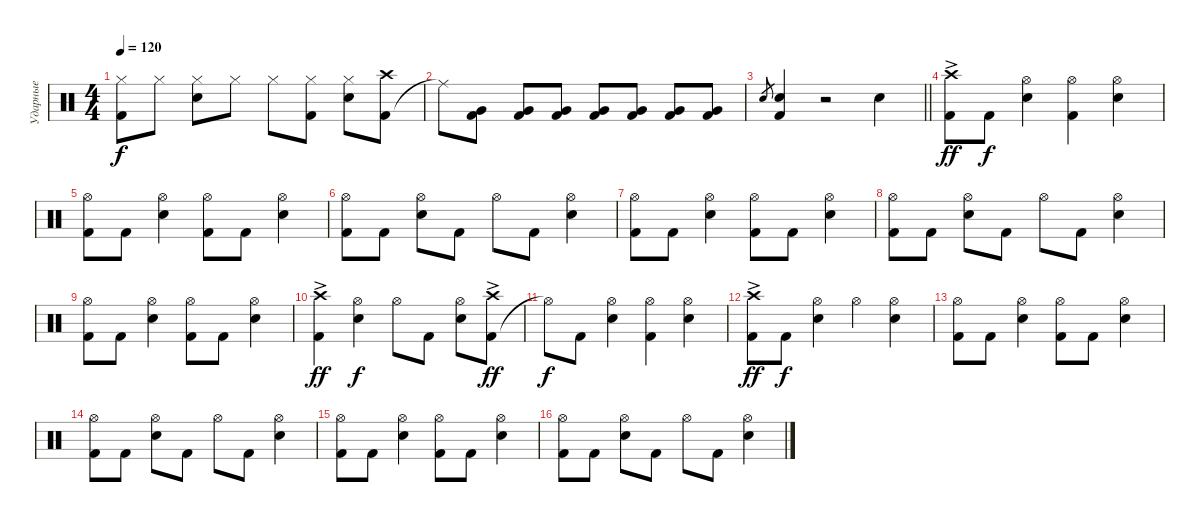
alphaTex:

\track ("Ударные" "Ударные") {instrument percussion}
\staff {score}
\articulation defaults
\ts (4 4)
\tempo 120
\clef neutral
\ks c
("Kick (hit) 2" "Hi-Hat (closed)").8{dy f} "Hi-Hat (closed)".8 ("Snare (hit) 2" "Hi-Hat (closed)").8 "Hi-Hat (closed)".8 "Hi-Hat (closed)".8 ("Kick (hit) 2" "Hi-Hat (closed)").8 ("Snare (hit) 2" "Hi-Hat (closed)").8 ("Kick (hit) 2" "Crash high (hit)").8 |
"Ride (middle)"{t}.8 ("Kick (hit) 2" "Very Low Tom (hit)").8 ("Kick (hit) 2" "Very Low Tom (hit)").8 ("Kick (hit) 2" "Very Low Tom (hit)").8 ("Kick (hit) 2" "Very Low Tom (hit)").8 ("Kick (hit) 2" "Very Low Tom (hit)").8 ("Kick (hit) 2" "Very Low Tom (hit)").8 ("Kick (hit) 2" "Very Low Tom (hit)").8 |
\barLineRight lightlight "Snare (hit) 2".8{gr}
("Kick (hit) 2" "Snare (hit) 2").4 r.2 "Snare (hit) 2".4 |
\section ("" "")
("Kick (hit) 2" "Crash high (hit)"{ac}).8{dy ff} "Kick (hit) 2".8{dy f} ("Snare (hit) 2" "Hi-Hat (open)").4 ("Kick (hit) 2" "Hi-Hat (open)").4 ("Snare (hit) 2" "Hi-Hat (open)").4 |
("Kick (hit) 2" "Hi-Hat (open)").8 "Kick (hit) 2".8 ("Snare (hit) 2" "Hi-Hat (open)").4 ("Kick (hit) 2" "Hi-Hat (open)").8 "Kick (hit) 2".8 ("Snare (hit) 2" "Hi-Hat (open)").4 |
("Kick (hit) 2" "Hi-Hat (open)").8 "Kick (hit) 2".8 ("Snare (hit) 2" "Hi-Hat (open)").8 "Kick (hit) 2".8 "Hi-Hat (open)".8 "Kick (hit) 2".8 ("Snare (hit) 2" "Hi-Hat (open)").4 |
("Kick (hit) 2" "Hi-Hat (open)").8 "Kick (hit) 2".8 ("Snare (hit) 2" "Hi-Hat (open)").4 ("Kick (hit) 2" "Hi-Hat (open)").8 "Kick (hit) 2".8 ("Snare (hit) 2" "Hi-Hat (open)").4 |
("Kick (hit) 2" "Hi-Hat (open)").8 "Kick (hit) 2".8 ("Snare (hit) 2" "Hi-Hat (open)").8 "Kick (hit) 2".8 "Hi-Hat (open)".8 "Kick (hit) 2".8 ("Snare (hit) 2" "Hi-Hat (open)").4 |
("Kick (hit) 2" "Hi-Hat (open)").8 "Kick (hit) 2".8 ("Snare (hit) 2" "Hi-Hat (open)").4 ("Kick (hit) 2" "Hi-Hat (open)").8 "Kick (hit) 2".8 ("Snare (hit) 2" "Hi-Hat (open)").4 |
("Kick (hit) 2" "Crash high (hit)"{ac}).4{dy ff} ("Snare (hit) 2" "Hi-Hat (open)").4{dy f} "Hi-Hat (open)".8 "Kick (hit) 2".8 ("Snare (hit) 2" "Hi-Hat (open)").8 ("Kick (hit) 2" "Crash high (hit)"{ac}).8{dy ff} |
"Hi-Hat (open)"{t}.8{dy f} "Kick (hit) 2".8 ("Snare (hit) 2" "Hi-Hat (open)").4 ("Kick (hit) 2" "Hi-Hat (open)").4 ("Snare (hit) 2" "Hi-Hat (open)").4 |
("Kick (hit) 2" "Crash high (hit)"{ac}).8{dy ff} "Kick (hit) 2".8{dy f} ("Snare (hit) 2" "Hi-Hat (open)").4 "Hi-Hat (open)".4 ("Snare (hit) 2" "Hi-Hat (open)").4 |
("Kick (hit) 2" "Hi-Hat (open)").8 "Kick (hit) 2".8 ("Snare (hit) 2" "Hi-Hat (open)").4 ("Kick (hit) 2" "Hi-Hat (open)").8 "Kick (hit) 2".8 ("Snare (hit) 2" "Hi-Hat (open)").4 |
("Kick (hit) 2" "Hi-Hat (open)").8 "Kick (hit) 2".8 ("Snare (hit) 2" "Hi-Hat (open)").8 "Kick (hit) 2".8 "Hi-Hat (open)".8 "Kick (hit) 2".8 ("Snare (hit) 2" "Hi-Hat (open)").4 |
("Kick (hit) 2" "Hi-Hat (open)").8 "Kick (hit) 2".8 ("Snare (hit) 2" "Hi-Hat (open)").4 ("Kick (hit) 2" "Hi-Hat (open)").8 "Kick (hit) 2".8 ("Snare (hit) 2" "Hi-Hat (open)").4 |
("Kick (hit) 2" "Hi-Hat (open)").8 "Kick (hit) 2".8 ("Snare (hit) 2" "Hi-Hat (open)").8 "Kick (hit) 2".8 "Hi-Hat (open)".8 "Kick (hit) 2".8 ("Snare (hit) 2" "Hi-Hat (open)").4
